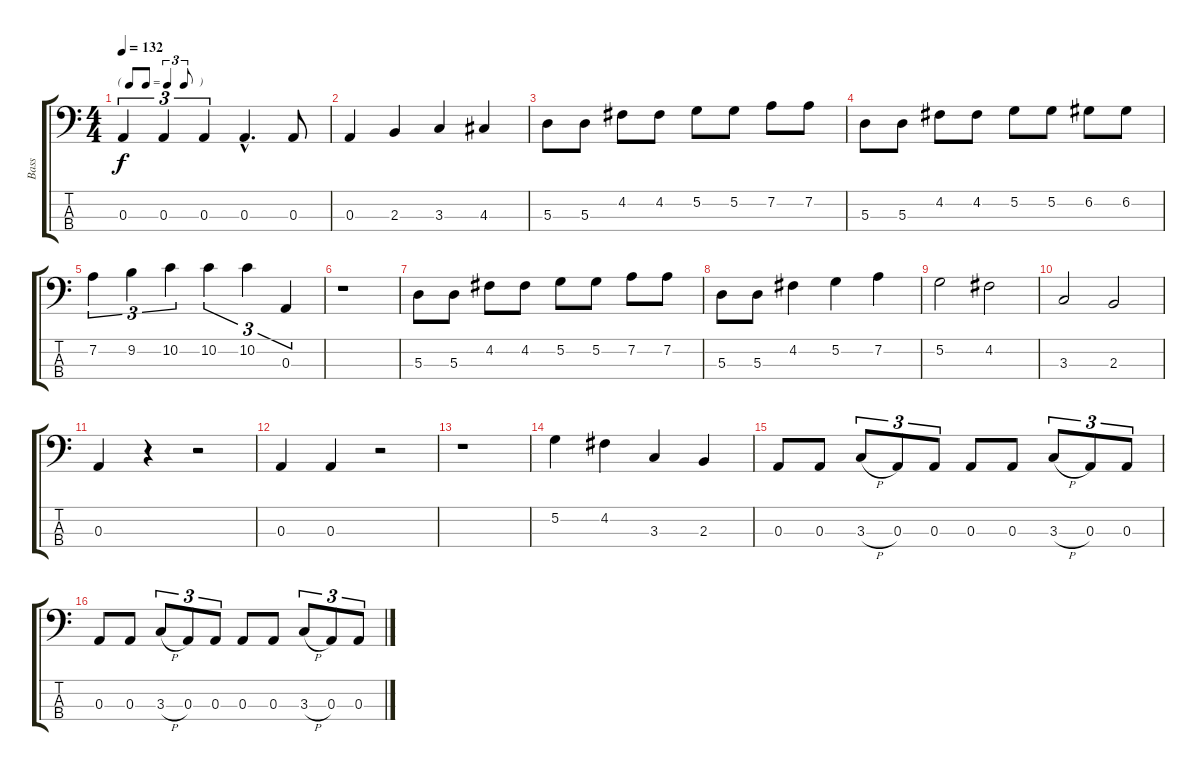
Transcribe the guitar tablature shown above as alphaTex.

\track ("Bass" "Bass") {instrument electricbassfinger}
\staff {score tabs}
\tuning (G2 D2 A1 E1) {hide}
\ts (4 4)
\tf triplet8th
\tempo 132
\clef f4
\ks c
0.3.4{tu (3 2) dy f} 0.3.4{tu (3 2)} 0.3.4{tu (3 2)} 0.3{hac}.4{d} 0.3.8 |
0.3.4 2.3.4 3.3.4 4.3.4 |
5.3.8 5.3.8 4.2.8 4.2.8 5.2.8 5.2.8 7.2.8 7.2.8 |
5.3.8 5.3.8 4.2.8 4.2.8 5.2.8 5.2.8 6.2.8 6.2.8 |
7.2.4{tu (3 2)} 9.2.4{tu (3 2)} 10.2.4{tu (3 2)} 10.2.4{tu (3 2)} 10.2.4{tu (3 2)} 0.3.4{tu (3 2)} |
r.1 |
5.3.8 5.3.8 4.2.8 4.2.8 5.2.8 5.2.8 7.2.8 7.2.8 |
5.3.8 5.3.8 4.2.4 5.2.4 7.2.4 |
5.2.2 4.2.2 |
3.3.2 2.3.2 |
0.3.4 r.4 r.2 |
0.3.4 0.3.4 r.2 |
r.1 |
5.2.4 4.2.4 3.3.4 2.3.4 |
0.3.8 0.3.8 3.3{h}.8{tu (3 2)} 0.3.8{tu (3 2)} 0.3.8{tu (3 2)} 0.3.8 0.3.8 3.3{h}.8{tu (3 2)} 0.3.8{tu (3 2)} 0.3.8{tu (3 2)} |
0.3.8 0.3.8 3.3{h}.8{tu (3 2)} 0.3.8{tu (3 2)} 0.3.8{tu (3 2)} 0.3.8 0.3.8 3.3{h}.8{tu (3 2)} 0.3.8{tu (3 2)} 0.3.8{tu (3 2)}
